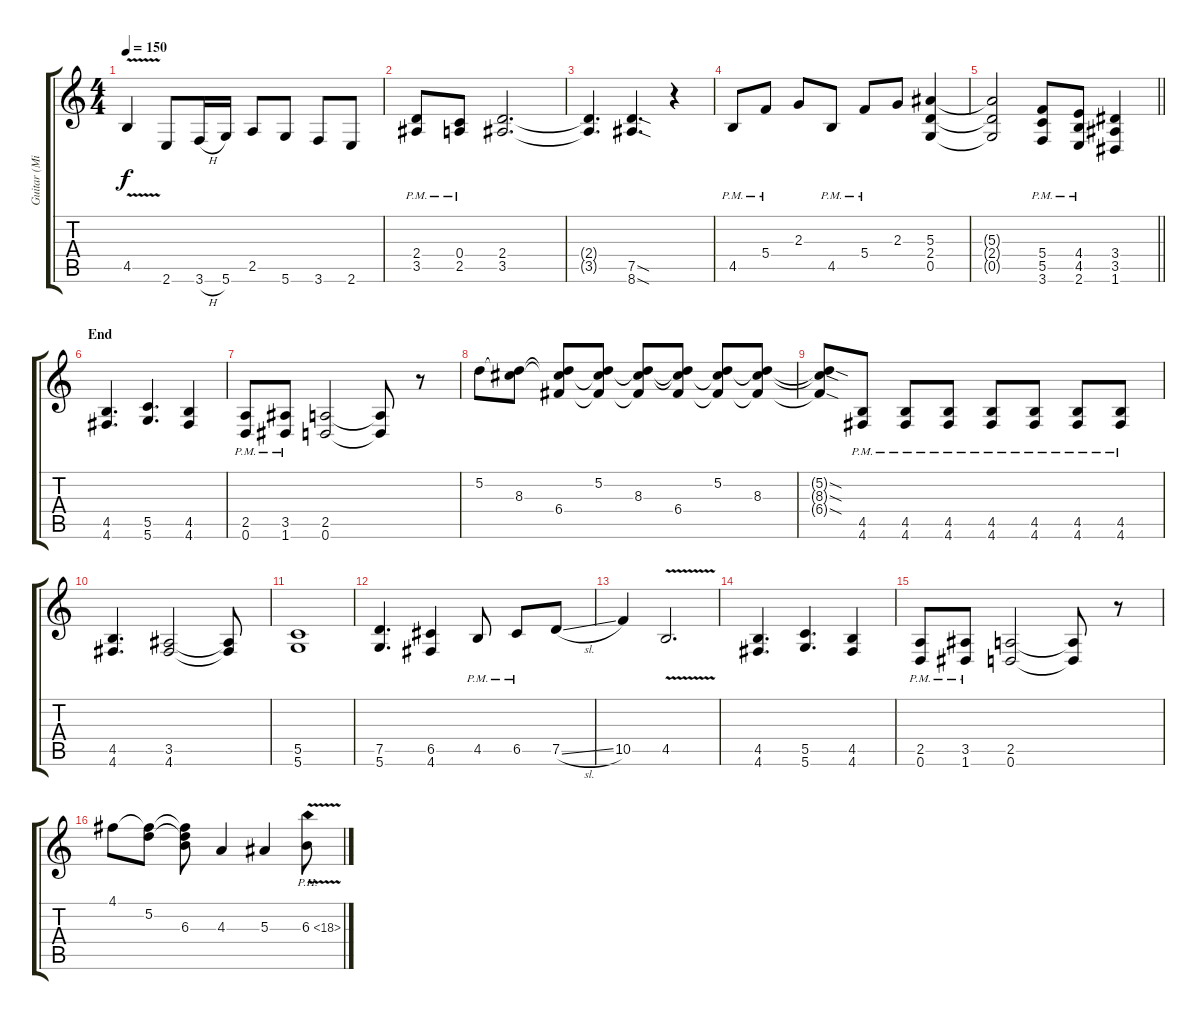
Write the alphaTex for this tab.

\track ("Guitar (Mika)" "Guitar (Mi") {instrument overdrivenguitar}
\staff {score tabs}
\tuning (D4 A3 F3 C3 G2 D2) {hide}
\ts (4 4)
\tempo 150
\clef g2
\ks c
4.5{v t}.4{dy f} 2.6.8 3.6{h}.16 5.6.16 2.5.8 5.6.8 3.6.8 2.6.8 |
(2.4{pm} 3.5{pm}).8 (0.4{pm} 2.5{pm}).8 (2.4 3.5).2{d} |
(2.4{t} 3.5{t}).4{d} (7.5{sod} 8.6{sod}).4{d} r.4 |
4.5{pm}.8 5.4{pm}.8 2.3.8 4.5{pm}.8 5.4{pm}.8 2.3.8 (5.3 2.4 0.5).4 |
\barLineRight lightlight
(5.3{t} 2.4{t} 0.5{t}).2 (5.4{pm} 5.5{pm} 3.6{pm}).8 (4.4{pm} 4.5{pm} 2.6{pm}).8 (3.4 3.5 1.6).4 |
\section ("" "End")
(4.5 4.6).4{d} (5.5 5.6).4{d} (4.5 4.6).4 |
(2.5{pm} 0.6{pm}).8 (3.5{pm} 1.6{pm}).8 (2.5 0.6).2 (2.5{t} 0.6{t}).8 r.8 |
5.2.8 (5.2{t} 8.3).8 (5.2{t} 8.3{t} 6.4).8 (5.2 8.3{t} 6.4{t}).8 (5.2{t} 8.3 6.4{t}).8 (5.2{t} 8.3{t} 6.4).8 (5.2 8.3{t} 6.4{t}).8 (5.2{t} 8.3 6.4{t}).8 |
(5.2{sod t} 8.3{sod t} 6.4{sod t}).8 (4.5{pm} 4.6{pm}).8 (4.5{pm} 4.6{pm}).8 (4.5{pm} 4.6{pm}).8 (4.5{pm} 4.6{pm}).8 (4.5{pm} 4.6{pm}).8 (4.5{pm} 4.6{pm}).8 (4.5{pm} 4.6{pm}).8 |
(4.5 4.6).4{d} (3.5 4.6).2 (3.5{t} 4.6{t}).8 |
(5.5 5.6).1 |
(7.5 5.6).4{d} (6.5 4.6).4 4.5{pm}.8 6.5{pm}.8 7.5{sl}.8 |
10.5.4 4.5{v}.2{d} |
(4.5 4.6).4{d} (5.5 5.6).4{d} (4.5 4.6).4 |
(2.5{pm} 0.6{pm}).8 (3.5{pm} 1.6{pm}).8 (2.5 0.6).2 (2.5{t} 0.6{t}).8 r.8 |
4.1.8 (4.1{t} 5.2).8 (4.1{t} 5.2{t} 6.3).8 4.3.4 5.3.4 6.3{ph 12 v}.8
